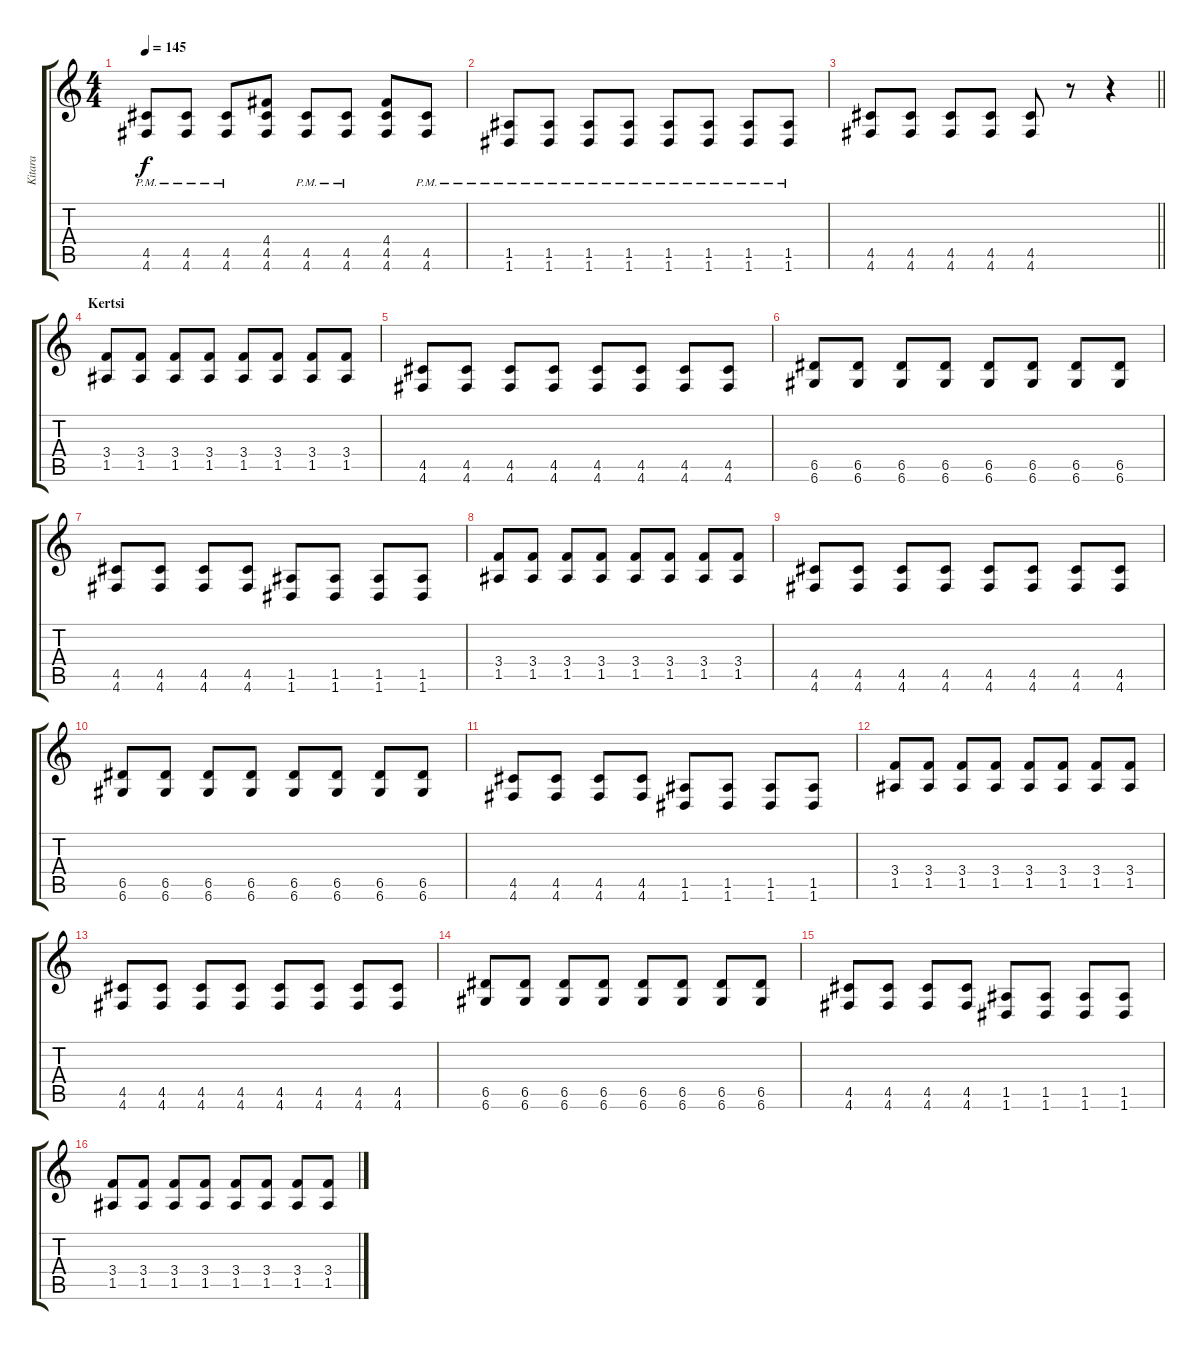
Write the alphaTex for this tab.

\track ("Kitara" "Kitara") {instrument distortionguitar}
\staff {score tabs}
\tuning (E4 B3 G3 D3 A2 D2) {hide}
\ts (4 4)
\tempo 145
\clef g2
\ks c
(4.5{pm} 4.6{pm}).8{dy f} (4.5{pm} 4.6{pm}).8 (4.5{pm} 4.6{pm}).8 (4.4 4.5 4.6).8 (4.5{pm} 4.6{pm}).8 (4.5{pm} 4.6{pm}).8 (4.4 4.5 4.6).8 (4.5{pm} 4.6{pm}).8 |
(1.5{pm} 1.6{pm}).8 (1.5{pm} 1.6{pm}).8 (1.5{pm} 1.6{pm}).8 (1.5{pm} 1.6{pm}).8 (1.5{pm} 1.6{pm}).8 (1.5{pm} 1.6{pm}).8 (1.5{pm} 1.6{pm}).8 (1.5{pm} 1.6{pm}).8 |
\barLineRight lightlight
(4.5 4.6).8 (4.5 4.6).8 (4.5 4.6).8 (4.5 4.6).8 (4.5 4.6).8 r.8 r.4 |
\section ("" "Kertsi")
(3.4 1.5).8 (3.4 1.5).8 (3.4 1.5).8 (3.4 1.5).8 (3.4 1.5).8 (3.4 1.5).8 (3.4 1.5).8 (3.4 1.5).8 |
(4.5 4.6).8 (4.5 4.6).8 (4.5 4.6).8 (4.5 4.6).8 (4.5 4.6).8 (4.5 4.6).8 (4.5 4.6).8 (4.5 4.6).8 |
(6.5 6.6).8 (6.5 6.6).8 (6.5 6.6).8 (6.5 6.6).8 (6.5 6.6).8 (6.5 6.6).8 (6.5 6.6).8 (6.5 6.6).8 |
(4.5 4.6).8 (4.5 4.6).8 (4.5 4.6).8 (4.5 4.6).8 (1.5 1.6).8 (1.5 1.6).8 (1.5 1.6).8 (1.5 1.6).8 |
(3.4 1.5).8 (3.4 1.5).8 (3.4 1.5).8 (3.4 1.5).8 (3.4 1.5).8 (3.4 1.5).8 (3.4 1.5).8 (3.4 1.5).8 |
(4.5 4.6).8 (4.5 4.6).8 (4.5 4.6).8 (4.5 4.6).8 (4.5 4.6).8 (4.5 4.6).8 (4.5 4.6).8 (4.5 4.6).8 |
(6.5 6.6).8 (6.5 6.6).8 (6.5 6.6).8 (6.5 6.6).8 (6.5 6.6).8 (6.5 6.6).8 (6.5 6.6).8 (6.5 6.6).8 |
(4.5 4.6).8 (4.5 4.6).8 (4.5 4.6).8 (4.5 4.6).8 (1.5 1.6).8 (1.5 1.6).8 (1.5 1.6).8 (1.5 1.6).8 |
(3.4 1.5).8 (3.4 1.5).8 (3.4 1.5).8 (3.4 1.5).8 (3.4 1.5).8 (3.4 1.5).8 (3.4 1.5).8 (3.4 1.5).8 |
(4.5 4.6).8 (4.5 4.6).8 (4.5 4.6).8 (4.5 4.6).8 (4.5 4.6).8 (4.5 4.6).8 (4.5 4.6).8 (4.5 4.6).8 |
(6.5 6.6).8 (6.5 6.6).8 (6.5 6.6).8 (6.5 6.6).8 (6.5 6.6).8 (6.5 6.6).8 (6.5 6.6).8 (6.5 6.6).8 |
(4.5 4.6).8 (4.5 4.6).8 (4.5 4.6).8 (4.5 4.6).8 (1.5 1.6).8 (1.5 1.6).8 (1.5 1.6).8 (1.5 1.6).8 |
(3.4 1.5).8 (3.4 1.5).8 (3.4 1.5).8 (3.4 1.5).8 (3.4 1.5).8 (3.4 1.5).8 (3.4 1.5).8 (3.4 1.5).8
